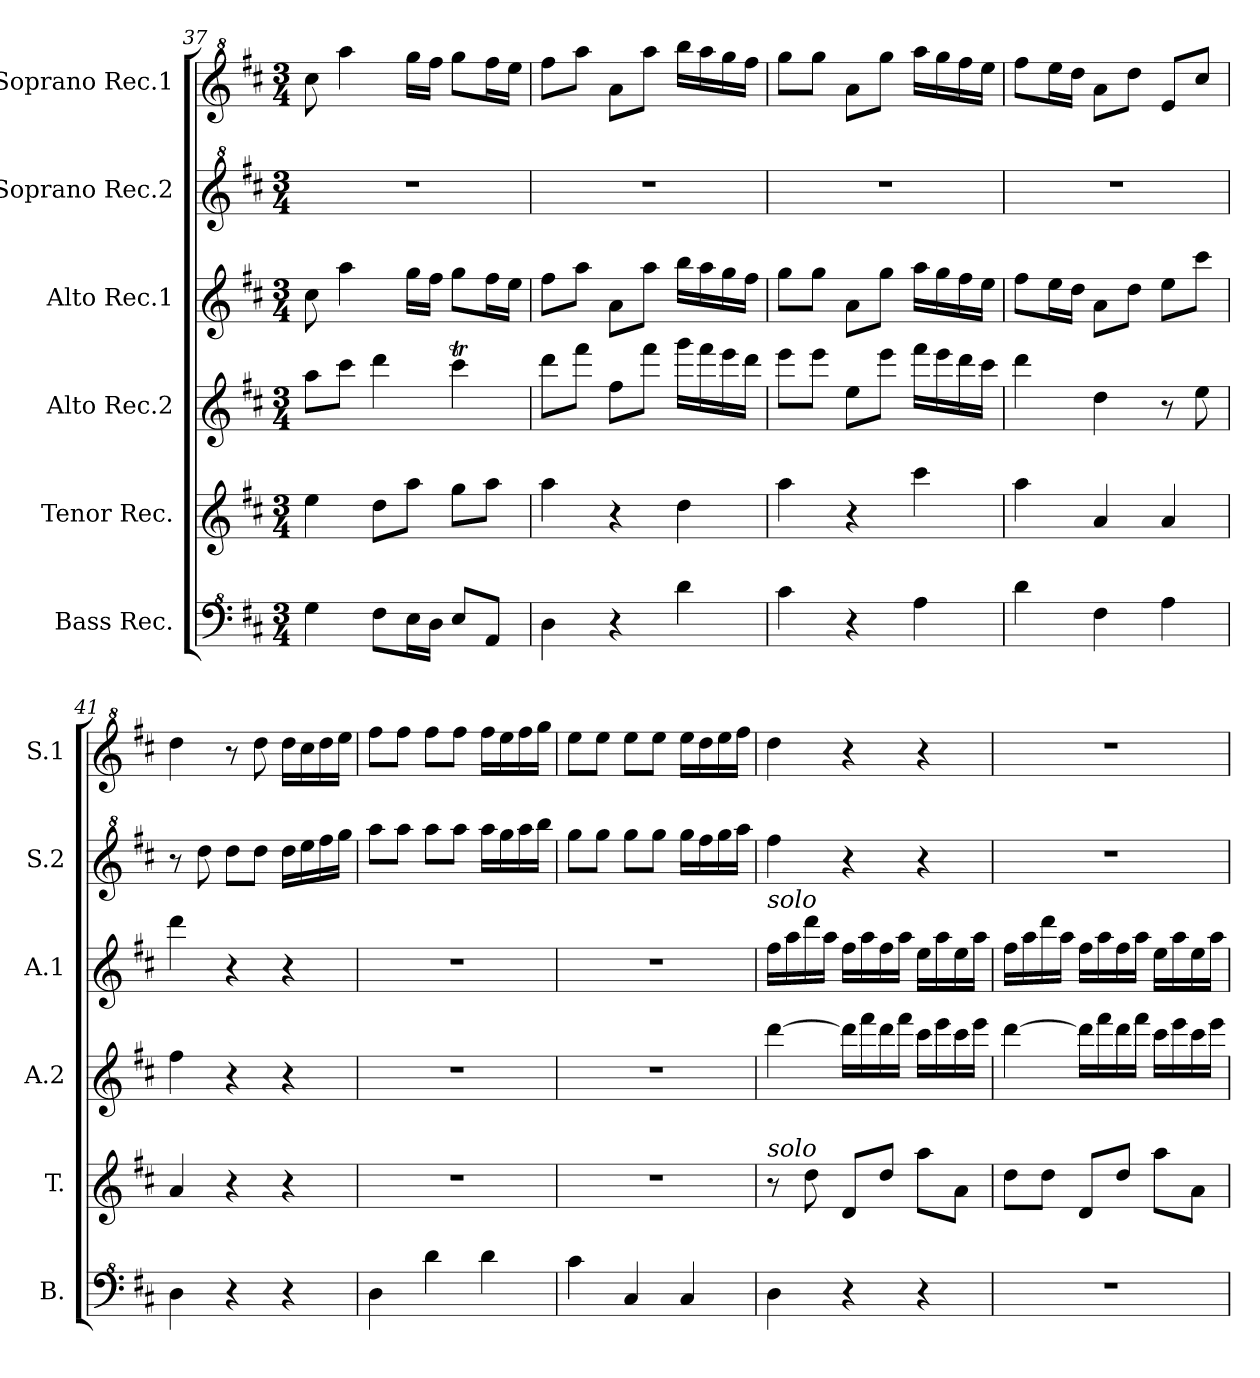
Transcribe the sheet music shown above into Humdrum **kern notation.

**kern	**kern	**kern	**kern	**kern	**kern
*part6	*part5	*part4	*part3	*part2	*part1
*staff6	*staff5	*staff4	*staff3	*staff2	*staff1
*I"Bass Rec.	*I"Tenor Rec.	*I"Alto Rec.2	*I"Alto Rec.1	*I"Soprano Rec.2	*I"Soprano Rec.1
*I'B.	*I'T.	*I'A.2	*I'A.1	*I'S.2	*I'S.1
*clefF^4	*clefG2	*clefG2	*clefG2	*clefG^2	*clefG^2
*k[f#c#]	*k[f#c#]	*k[f#c#]	*k[f#c#]	*k[f#c#]	*k[f#c#]
*D:	*D:	*D:	*D:	*D:	*D:
*M3/4	*M3/4	*M3/4	*M3/4	*M3/4	*M3/4
=37	=37	=37	=37	=37	=37
4g\	4ee\	8aa\L	8cc#\	2.r	8ccc#\
.	.	8ccc#\J	4aa\	.	4aaa\
8f#\L	8dd\L	4ddd\	.	.	.
16e\L	8aa\J	.	16gg\LL	.	16ggg\LL
16d\JJ	.	.	16ff#\JJ	.	16fff#\JJ
8e/L	8gg\L	4ccc#t\	8gg\L	.	8ggg\L
8A/J	8aa\J	.	16ff#\L	.	16fff#\L
.	.	.	16ee\JJ	.	16eee\JJ
=38	=38	=38	=38	=38	=38
4d\	4aa\	8ddd\L	8ff#\L	2.r	8fff#\L
.	.	8fff#\J	8aa\J	.	8aaa\J
4r	4r	8ff#\L	8a\L	.	8aa\L
.	.	8fff#\J	8aa\J	.	8aaa\J
4dd\	4dd\	16ggg\LL	16bb\LL	.	16bbb\LL
.	.	16fff#\	16aa\	.	16aaa\
.	.	16eee\	16gg\	.	16ggg\
.	.	16ddd\JJ	16ff#\JJ	.	16fff#\JJ
=39	=39	=39	=39	=39	=39
4cc#\	4aa\	8eee\L	8gg\L	2.r	8ggg\L
.	.	8eee\J	8gg\J	.	8ggg\J
4r	4r	8ee\L	8a\L	.	8aa\L
.	.	8eee\J	8gg\J	.	8ggg\J
4a\	4ccc#\	16fff#\LL	16aa\LL	.	16aaa\LL
.	.	16eee\	16gg\	.	16ggg\
.	.	16ddd\	16ff#\	.	16fff#\
.	.	16ccc#\JJ	16ee\JJ	.	16eee\JJ
=40	=40	=40	=40	=40	=40
4dd\	4aa\	4ddd\	8ff#\L	2.r	8fff#\L
.	.	.	16ee\L	.	16eee\L
.	.	.	16dd\JJ	.	16ddd\JJ
4f#\	4a/	4dd\	8a\L	.	8aa\L
.	.	.	8dd\J	.	8ddd\J
4a\	4a/	8r	8ee\L	.	8ee/L
.	.	8ee\	8ccc#\J	.	8ccc#/J
=41	=41	=41	=41	=41	=41
4d\	4a/	4ff#\	4ddd\	8r	4ddd\
.	.	.	.	8ddd\	.
4r	4r	4r	4r	8ddd\L	8r
.	.	.	.	8ddd\J	8ddd\
4r	4r	4r	4r	16ddd\LL	16ddd\LL
.	.	.	.	16eee\	16ccc#\
.	.	.	.	16fff#\	16ddd\
.	.	.	.	16ggg\JJ	16eee\JJ
=42	=42	=42	=42	=42	=42
4d\	2.r	2.r	2.r	8aaa\L	8fff#\L
.	.	.	.	8aaa\J	8fff#\J
4dd\	.	.	.	8aaa\L	8fff#\L
.	.	.	.	8aaa\J	8fff#\J
4dd\	.	.	.	16aaa\LL	16fff#\LL
.	.	.	.	16ggg\	16eee\
.	.	.	.	16aaa\	16fff#\
.	.	.	.	16bbb\JJ	16ggg\JJ
!!LO:LB:g=z
=43	=43	=43	=43	=43	=43
4cc#\	2.r	2.r	2.r	8ggg\L	8eee\L
.	.	.	.	8ggg\J	8eee\J
4c#/	.	.	.	8ggg\L	8eee\L
.	.	.	.	8ggg\J	8eee\J
4c#/	.	.	.	16ggg\LL	16eee\LL
.	.	.	.	16fff#\	16ddd\
.	.	.	.	16ggg\	16eee\
.	.	.	.	16aaa\JJ	16fff#\JJ
=44	=44	=44	=44	=44	=44
!	!	!	!LO:TX:a:i:t=solo	!	!
!	!LO:TX:a:i:t=solo	!	!	!	!
4d\	8r	[4ddd\	16ff#\LL	4fff#\	4ddd\
.	.	.	16aa\	.	.
.	8dd\	.	16ddd\	.	.
.	.	.	16aa\JJ	.	.
4r	8d/L	16ddd\LL]	16ff#\LL	4r	4r
.	.	16fff#\	16aa\	.	.
.	8dd/J	16ddd\	16ff#\	.	.
.	.	16fff#\JJ	16aa\JJ	.	.
4r	8aa\L	16ccc#\LL	16ee\LL	4r	4r
.	.	16eee\	16aa\	.	.
.	8a\J	16ccc#\	16ee\	.	.
.	.	16eee\JJ	16aa\JJ	.	.
=45	=45	=45	=45	=45	=45
2.r	8dd\L	[4ddd\	16ff#\LL	2.r	2.r
.	.	.	16aa\	.	.
.	8dd\J	.	16ddd\	.	.
.	.	.	16aa\JJ	.	.
.	8d/L	16ddd\LL]	16ff#\LL	.	.
.	.	16fff#\	16aa\	.	.
.	8dd/J	16ddd\	16ff#\	.	.
.	.	16fff#\JJ	16aa\JJ	.	.
.	8aa\L	16ccc#\LL	16ee\LL	.	.
.	.	16eee\	16aa\	.	.
.	8a\J	16ccc#\	16ee\	.	.
.	.	16eee\JJ	16aa\JJ	.	.
=	=	=	=	=	=
*-	*-	*-	*-	*-	*-
